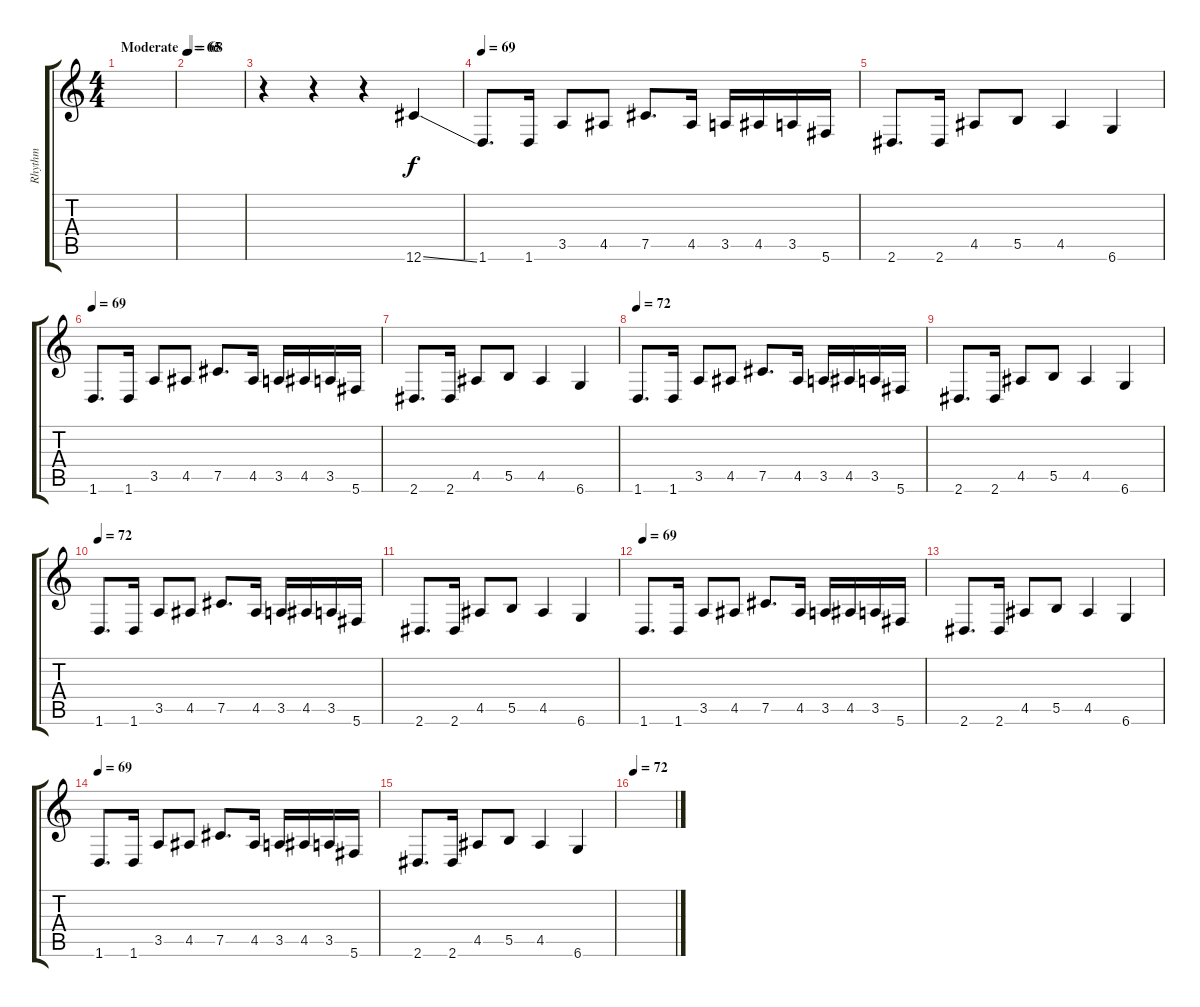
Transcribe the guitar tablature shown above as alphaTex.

\track ("Rhythm" "Rhythm") {instrument distortionguitar}
\staff {score tabs}
\tuning (Db4 Ab3 E3 B2 Gb2 Db2) {hide}
\ts (4 4)
\tempo (65 "Moderate")
\tempo 136
\tempo (65 "Moderate")
\clef g2
\ks c
|
\tempo 68
|
r.4 r.4 r.4 12.6{ss}.4 |
\tempo 69
1.6.8{d} 1.6.16 3.5.8 4.5.8 7.5.8{d} 4.5.16 3.5.16 4.5.16 3.5.16 5.6.16 |
2.6.8{d} 2.6.16 4.5.8 5.5.8 4.5.4 6.6.4 |
\tempo 69
1.6.8{d} 1.6.16 3.5.8 4.5.8 7.5.8{d} 4.5.16 3.5.16 4.5.16 3.5.16 5.6.16 |
2.6.8{d} 2.6.16 4.5.8 5.5.8 4.5.4 6.6.4 |
\tempo 72
1.6.8{d} 1.6.16 3.5.8 4.5.8 7.5.8{d} 4.5.16 3.5.16 4.5.16 3.5.16 5.6.16 |
2.6.8{d} 2.6.16 4.5.8 5.5.8 4.5.4 6.6.4 |
\tempo 72
1.6.8{d} 1.6.16 3.5.8 4.5.8 7.5.8{d} 4.5.16 3.5.16 4.5.16 3.5.16 5.6.16 |
2.6.8{d} 2.6.16 4.5.8 5.5.8 4.5.4 6.6.4 |
\tempo 69
1.6.8{d} 1.6.16 3.5.8 4.5.8 7.5.8{d} 4.5.16 3.5.16 4.5.16 3.5.16 5.6.16 |
2.6.8{d} 2.6.16 4.5.8 5.5.8 4.5.4 6.6.4 |
\tempo 69
1.6.8{d} 1.6.16 3.5.8 4.5.8 7.5.8{d} 4.5.16 3.5.16 4.5.16 3.5.16 5.6.16 |
2.6.8{d} 2.6.16 4.5.8 5.5.8 4.5.4 6.6.4 |
\tempo 72
